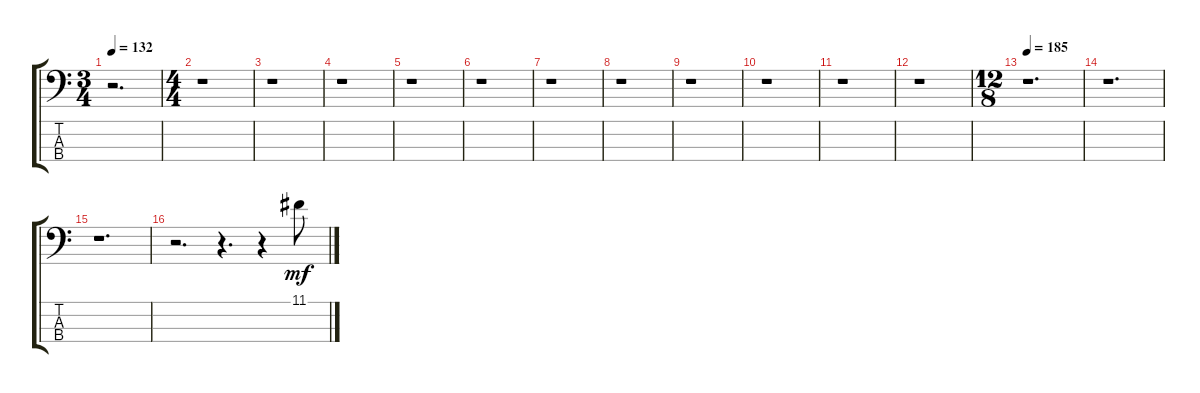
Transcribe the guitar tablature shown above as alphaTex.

\track "" {instrument synthbass2}
\staff {score tabs}
\tuning (G2 D2 A1 E1) {hide}
\ts (3 4)
\tempo 132
\clef f4
\ks c
r.2{d dy mf} |
\ts (4 4)
r.1 |
r.1 |
r.1 |
r.1 |
r.1 |
r.1 |
r.1 |
r.1 |
r.1 |
r.1 |
r.1 |
\ts (12 8)
\tempo 185
r.1{d} |
r.1{d} |
r.1{d} |
r.2{d} r.4{d} r.4 11.1.8
